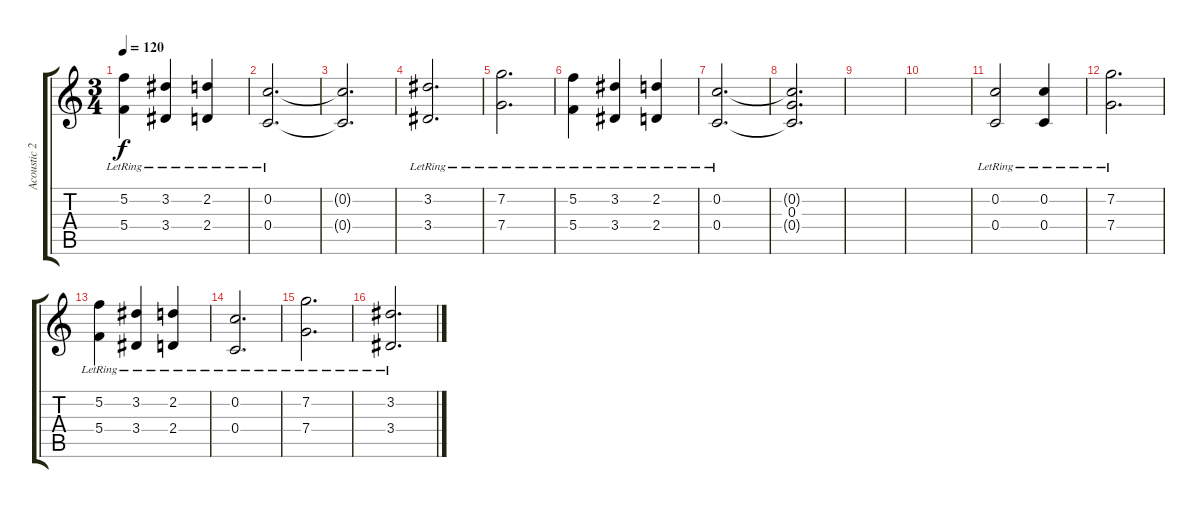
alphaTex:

\track ("Acoustic 2" "Acoustic 2") {instrument acousticguitarsteel}
\staff {score tabs}
\tuning (Eb4 C4 G3 C3 G2 C2) {hide}
\ts (3 4)
\tempo 120
\clef g2
\ks c
(5.2{lr} 5.4{lr}).4{dy f} (3.2{lr} 3.4{lr}).4 (2.2{lr} 2.4{lr}).4 |
(0.2{lr} 0.4{lr}).2{d} |
(0.2{t} 0.4{t}).2{d} |
(3.2{lr} 3.4{lr}).2{d} |
(7.2{lr} 7.4{lr}).2{d} |
(5.2{lr} 5.4{lr}).4 (3.2{lr} 3.4{lr}).4 (2.2{lr} 2.4{lr}).4 |
(0.2{lr} 0.4{lr}).2{d} |
(0.2{t} 0.3 0.4{t}).2{d} |
|
|
(0.2{lr} 0.4{lr}).2 (0.2{lr} 0.4{lr}).4 |
(7.2{lr} 7.4{lr}).2{d} |
(5.2{lr} 5.4{lr}).4 (3.2{lr} 3.4{lr}).4 (2.2{lr} 2.4{lr}).4 |
(0.2{lr} 0.4{lr}).2{d} |
(7.2{lr} 7.4{lr}).2{d} |
(3.2{lr} 3.4{lr}).2{d}
